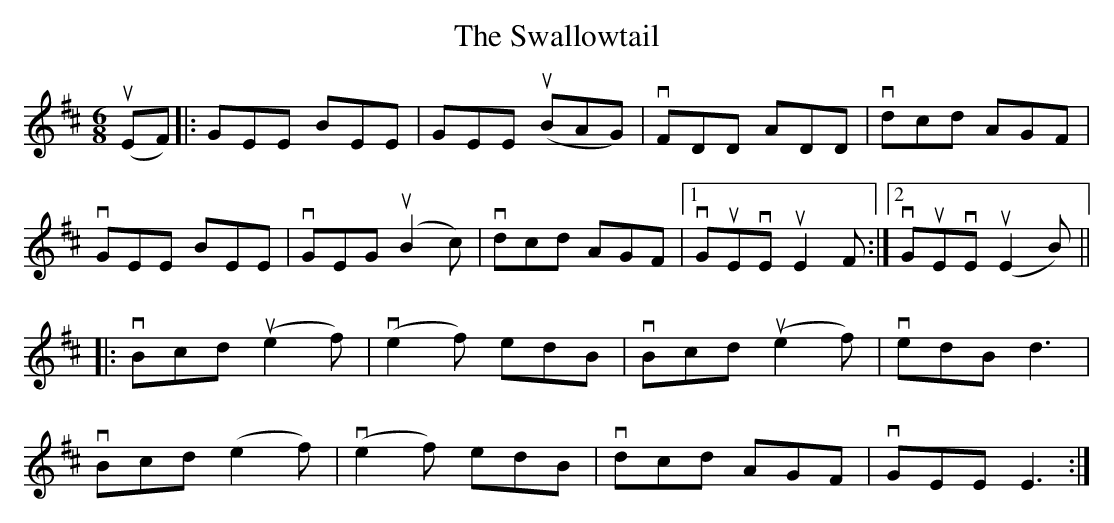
X:1
T: The Swallowtail
M: 6/8
L: 1/8
K: Edor
u(EF)|:GEE BEE|GEE (uBAG)|vFDD ADD|vdcd AGF|
vGEE BEE|vGEG u(B2c)|vdcd AGF|1vGuEvE uE2F:|2vGuEvE u(E2B)||
|:vBcd u(e2f)|(ve2f) edB|vBcd u(e2f)|vedB d3|
vBcd (e2f)|v(e2f) edB|vdcd AGF|vGEE E3:|
